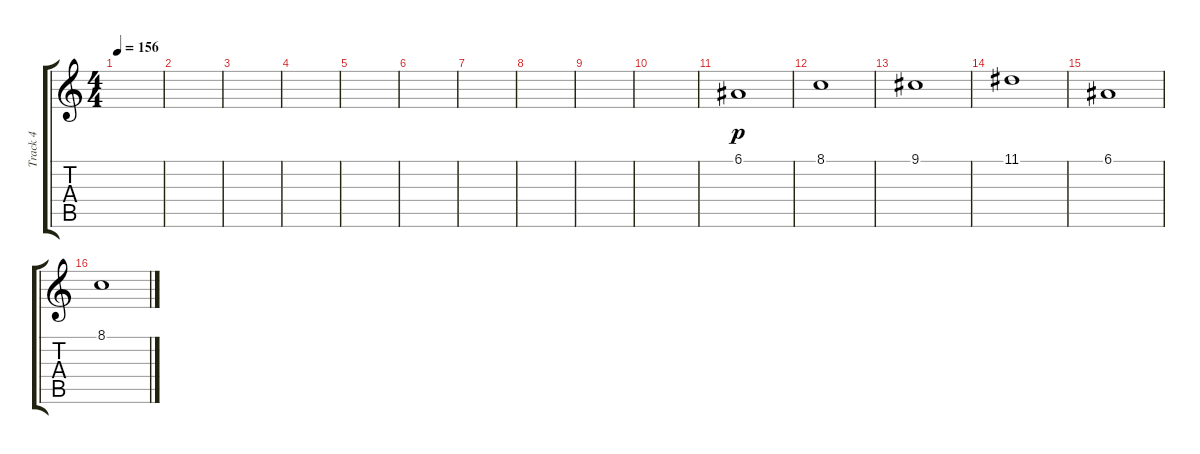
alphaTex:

\track ("Track 4" "Track 4") {instrument pad7halo}
\staff {score tabs}
\tuning (E4 B3 G3 D3 A2 E2) {hide}
\ts (4 4)
\tempo 156
\clef g2
\ks c
|
|
|
|
|
|
|
|
|
|
6.1.1{dy p} |
8.1.1 |
9.1.1 |
11.1.1 |
6.1.1 |
8.1.1
